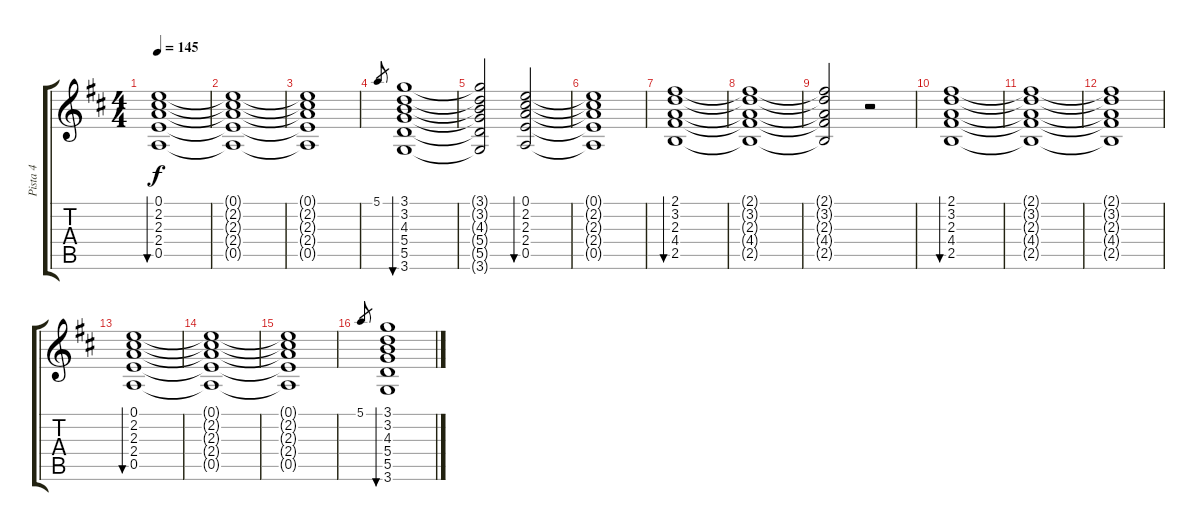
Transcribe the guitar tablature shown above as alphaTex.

\track ("Pista 4" "Pista 4") {instrument electricguitarjazz}
\staff {score tabs}
\tuning (E4 B3 G3 D3 A2 E2) {hide}
\ts (4 4)
\tempo 145
\clef g2
\ks d
(0.1 2.2 2.3 2.4 0.5).1{bu 240 dy f} |
(0.1{t} 2.2{t} 2.3{t} 2.4{t} 0.5{t}).1 |
(0.1{t} 2.2{t} 2.3{t} 2.4{t} 0.5{t}).1 |
5.1.8{gr} (3.1 3.2 4.3 5.4 5.5 3.6).1{bu 120} |
(3.1{t} 3.2{t} 4.3{t} 5.4{t} 5.5{t} 3.6{t}).2 (0.1 2.2 2.3 2.4 0.5).2{bu 240} |
(0.1{t} 2.2{t} 2.3{t} 2.4{t} 0.5{t}).1 |
(2.1 3.2 2.3 4.4 2.5).1{bu 240} |
(2.1{t} 3.2{t} 2.3{t} 4.4{t} 2.5{t}).1 |
(2.1{t} 3.2{t} 2.3{t} 4.4{t} 2.5{t}).2 r.2 |
(2.1 3.2 2.3 4.4 2.5).1{bu 240} |
(2.1{t} 3.2{t} 2.3{t} 4.4{t} 2.5{t}).1 |
(2.1{t} 3.2{t} 2.3{t} 4.4{t} 2.5{t}).1 |
(0.1 2.2 2.3 2.4 0.5).1{bu 240} |
(0.1{t} 2.2{t} 2.3{t} 2.4{t} 0.5{t}).1 |
(0.1{t} 2.2{t} 2.3{t} 2.4{t} 0.5{t}).1 |
5.1.8{gr} (3.1 3.2 4.3 5.4 5.5 3.6).1{bu 120}
